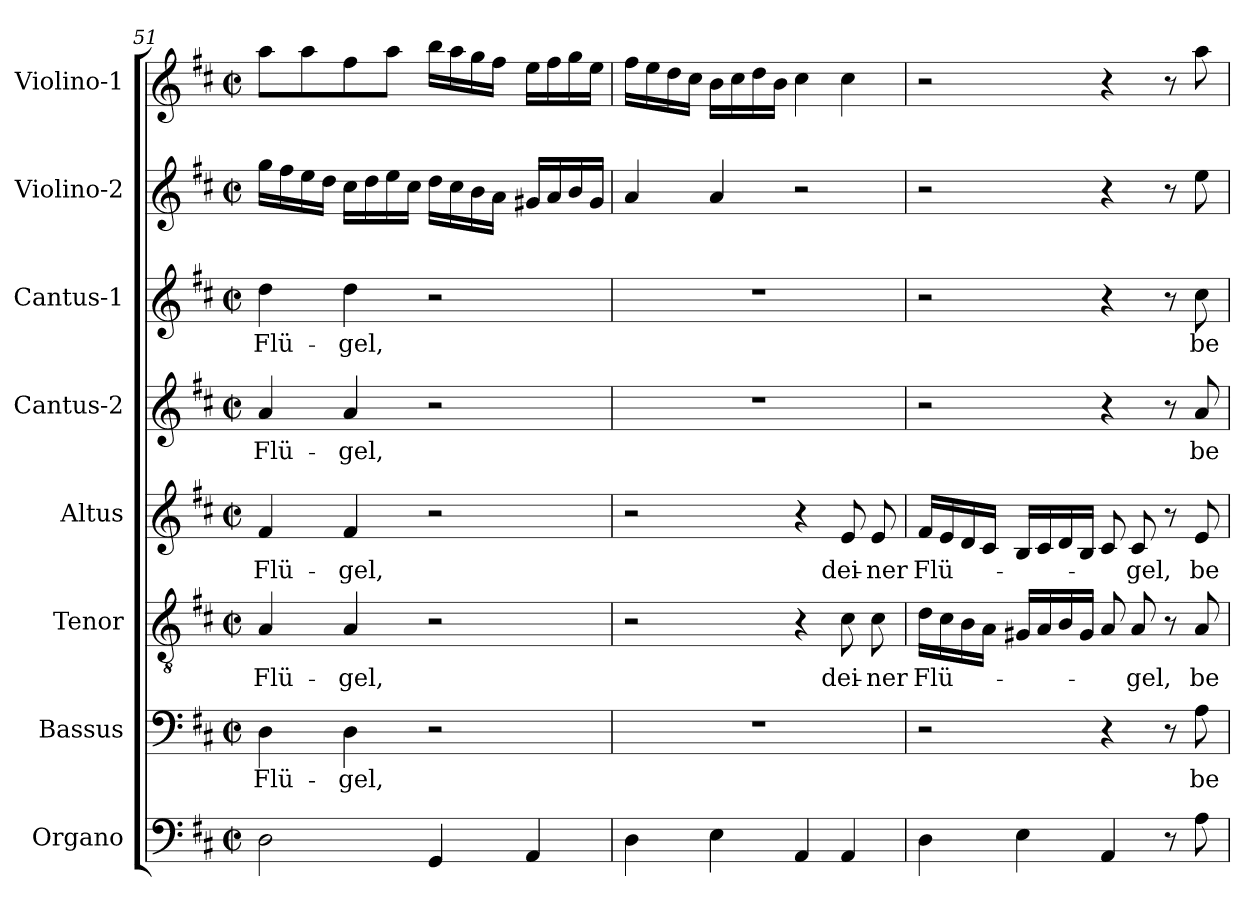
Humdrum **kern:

**kern	**kern	**text	**kern	**text	**kern	**text	**kern	**text	**kern	**text	**kern	**kern
*part8	*part7	*part7	*part6	*part6	*part5	*part5	*part4	*part4	*part3	*part3	*part2	*part1
*staff8	*staff7	*staff7	*staff6	*staff6	*staff5	*staff5	*staff4	*staff4	*staff3	*staff3	*staff2	*staff1
*I"Organo	*I"Bassus	*	*I"Tenor	*	*I"Altus	*	*I"Cantus-2	*	*I"Cantus-1	*	*I"Violino-2	*I"Violino-1
*I'Og	*I'B	*	*I'T	*	*I'A	*	*I'C2	*	*I'C1	*	*I'V2	*I'V1
!!LO:LB:g=z
*clefF4	*clefF4	*	*clefGv2	*	*clefG2	*	*clefG2	*	*clefG2	*	*clefG2	*clefG2
*k[f#c#]	*k[f#c#]	*	*k[f#c#]	*	*k[f#c#]	*	*k[f#c#]	*	*k[f#c#]	*	*k[f#c#]	*k[f#c#]
*D:	*D:	*	*D:	*	*D:	*	*D:	*	*D:	*	*D:	*D:
*M2/2	*M2/2	*	*M2/2	*	*M2/2	*	*M2/2	*	*M2/2	*	*M2/2	*M2/2
*met(c|)	*met(c|)	*	*met(c|)	*	*met(c|)	*	*met(c|)	*	*met(c|)	*	*met(c|)	*met(c|)
=51	=51	=51	=51	=51	=51	=51	=51	=51	=51	=51	=51	=51
!	!	!LO:LY:b	!	!	!	!	!	!	!	!	!	!
!	!	!	!	!LO:LY:b	!	!	!	!	!	!	!	!
!	!	!	!	!	!	!LO:LY:b	!	!	!	!	!	!
!	!	!	!	!	!	!	!	!LO:LY:b	!	!	!	!
!	!	!	!	!	!	!	!	!	!	!LO:LY:b	!	!
2D\	4D\	Flü-	4A/	Flü-	4f#/	Flü-	4a/	Flü-	4dd\	Flü-	16gg\LL	8aa\L
.	.	.	.	.	.	.	.	.	.	.	16ff#\	.
.	.	.	.	.	.	.	.	.	.	.	16ee\	8aa\
.	.	.	.	.	.	.	.	.	.	.	16dd\JJ	.
!	!	!LO:LY:b	!	!	!	!	!	!	!	!	!	!
!	!	!	!	!LO:LY:b	!	!	!	!	!	!	!	!
!	!	!	!	!	!	!LO:LY:b	!	!	!	!	!	!
!	!	!	!	!	!	!	!	!LO:LY:b	!	!	!	!
!	!	!	!	!	!	!	!	!	!	!LO:LY:b	!	!
.	4D\	-gel,	4A/	-gel,	4f#/	-gel,	4a/	-gel,	4dd\	-gel,	16cc#\LL	8ff#\
.	.	.	.	.	.	.	.	.	.	.	16dd\	.
.	.	.	.	.	.	.	.	.	.	.	16ee\	8aa\J
.	.	.	.	.	.	.	.	.	.	.	16cc#\JJ	.
4GG/	2r	.	2r	.	2r	.	2r	.	2r	.	16dd\LL	16bb\LL
.	.	.	.	.	.	.	.	.	.	.	16cc#\	16aa\
.	.	.	.	.	.	.	.	.	.	.	16b\	16gg\
.	.	.	.	.	.	.	.	.	.	.	16a\JJ	16ff#\JJ
4AA/	.	.	.	.	.	.	.	.	.	.	16g#X/LL	16ee\LL
.	.	.	.	.	.	.	.	.	.	.	16a/	16ff#\
.	.	.	.	.	.	.	.	.	.	.	16b/	16gg\
.	.	.	.	.	.	.	.	.	.	.	16g#/JJ	16ee\JJ
=52	=52	=52	=52	=52	=52	=52	=52	=52	=52	=52	=52	=52
4D\	1r	.	2r	.	2r	.	1r	.	1r	.	4a/	16ff#\LL
.	.	.	.	.	.	.	.	.	.	.	.	16ee\
.	.	.	.	.	.	.	.	.	.	.	.	16dd\
.	.	.	.	.	.	.	.	.	.	.	.	16cc#\JJ
4E\	.	.	.	.	.	.	.	.	.	.	4a/	16b\LL
.	.	.	.	.	.	.	.	.	.	.	.	16cc#\
.	.	.	.	.	.	.	.	.	.	.	.	16dd\
.	.	.	.	.	.	.	.	.	.	.	.	16b\JJ
4AA/	.	.	4r	.	4r	.	.	.	.	.	2r	4cc#\
!	!	!	!	!LO:LY:b	!	!	!	!	!	!	!	!
!	!	!	!	!	!	!LO:LY:b	!	!	!	!	!	!
4AA/	.	.	8c#\	dei-	8e/	dei-	.	.	.	.	.	4cc#\
!	!	!	!	!LO:LY:b	!	!	!	!	!	!	!	!
!	!	!	!	!	!	!LO:LY:b	!	!	!	!	!	!
.	.	.	8c#\	-ner	8e/	-ner	.	.	.	.	.	.
=53	=53	=53	=53	=53	=53	=53	=53	=53	=53	=53	=53	=53
!	!	!	!	!LO:LY:b	!	!	!	!	!	!	!	!
!	!	!	!	!	!	!LO:LY:b	!	!	!	!	!	!
4D\	2r	.	16d\LL	Flü-	16f#/LL	Flü-	2r	.	2r	.	2r	2r
.	.	.	16c#\	.	16e/	.	.	.	.	.	.	.
.	.	.	16B\	.	16d/	.	.	.	.	.	.	.
.	.	.	16A\JJ	.	16c#/JJ	.	.	.	.	.	.	.
4E\	.	.	16G#X/LL	.	16B/LL	.	.	.	.	.	.	.
.	.	.	16A/	.	16c#/	.	.	.	.	.	.	.
.	.	.	16B/	.	16d/	.	.	.	.	.	.	.
.	.	.	16G#/JJ	.	16B/JJ	.	.	.	.	.	.	.
4AA/	4r	.	8A/	.	8c#/	.	4r	.	4r	.	4r	4r
!	!	!	!	!LO:LY:b	!	!	!	!	!	!	!	!
!	!	!	!	!	!	!LO:LY:b	!	!	!	!	!	!
.	.	.	8A/	-gel,	8c#/	-gel,	.	.	.	.	.	.
8r	8r	.	8r	.	8r	.	8r	.	8r	.	8r	8r
!	!	!LO:LY:b	!	!	!	!	!	!	!	!	!	!
!	!	!	!	!LO:LY:b	!	!	!	!	!	!	!	!
!	!	!	!	!	!	!LO:LY:b	!	!	!	!	!	!
!	!	!	!	!	!	!	!	!LO:LY:b	!	!	!	!
!	!	!	!	!	!	!	!	!	!	!LO:LY:b	!	!
8A\	8A\	be-	8A/	be-	8e/	be-	8a/	be-	8cc#\	be-	8ee\	8aa\
=	=	=	=	=	=	=	=	=	=	=	=	=
*-	*-	*-	*-	*-	*-	*-	*-	*-	*-	*-	*-	*-
